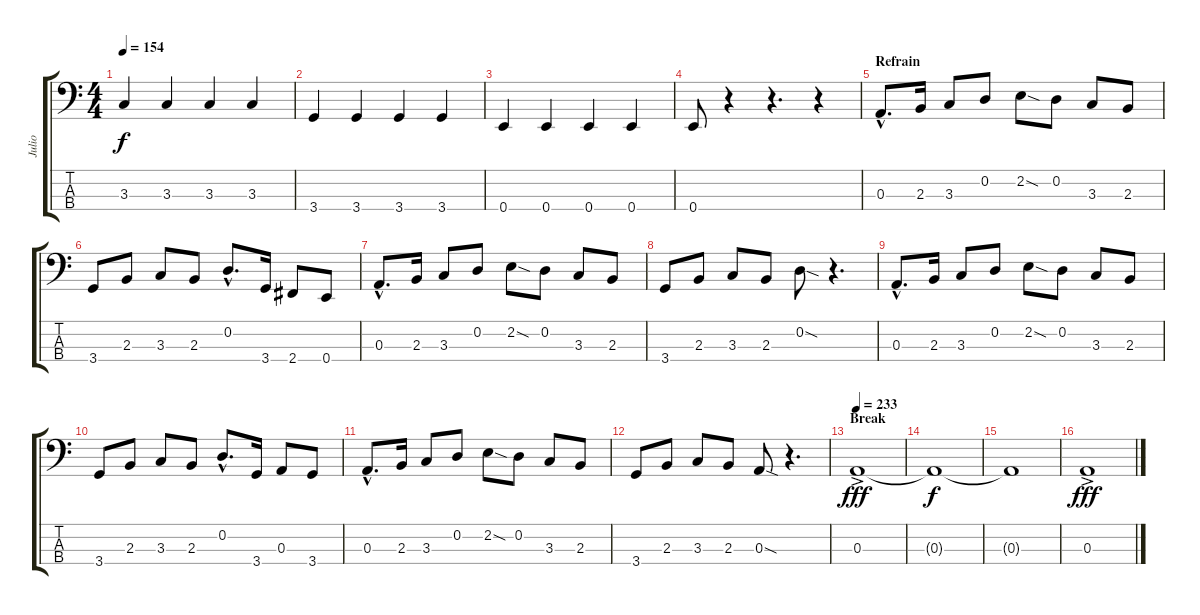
\track ("Julio" "Julio") {instrument electricbassfinger}
\staff {score tabs}
\tuning (G2 D2 A1 E1) {hide}
\ts (4 4)
\tempo 154
\clef f4
\ks c
3.3.4{dy f} 3.3.4 3.3.4 3.3.4 |
3.4.4 3.4.4 3.4.4 3.4.4 |
0.4.4 0.4.4 0.4.4 0.4.4 |
0.4.8 r.4 r.4{d} r.4 |
\section ("" "Refrain")
0.3{hac}.8{d} 2.3.16 3.3.8 0.2.8 2.2{sod}.8 0.2.8 3.3.8 2.3.8 |
3.4.8 2.3.8 3.3.8 2.3.8 0.2{hac}.8{d} 3.4.16 2.4.8 0.4.8 |
0.3{hac}.8{d} 2.3.16 3.3.8 0.2.8 2.2{sod}.8 0.2.8 3.3.8 2.3.8 |
3.4.8 2.3.8 3.3.8 2.3.8 0.2{sod}.8 r.4{d} |
0.3{hac}.8{d} 2.3.16 3.3.8 0.2.8 2.2{sod}.8 0.2.8 3.3.8 2.3.8 |
3.4.8 2.3.8 3.3.8 2.3.8 0.2{hac}.8{d} 3.4.16 0.3.8 3.4.8 |
0.3{hac}.8{d} 2.3.16 3.3.8 0.2.8 2.2{sod}.8 0.2.8 3.3.8 2.3.8 |
3.4.8 2.3.8 3.3.8 2.3.8 0.3{sod}.8 r.4{d} |
\section ("" "Break")
\tempo 230
\tempo 233
0.3{ac}.1{dy fff} |
0.3{t}.1{dy f} |
0.3{t}.1 |
0.3{ac}.1{dy fff}
